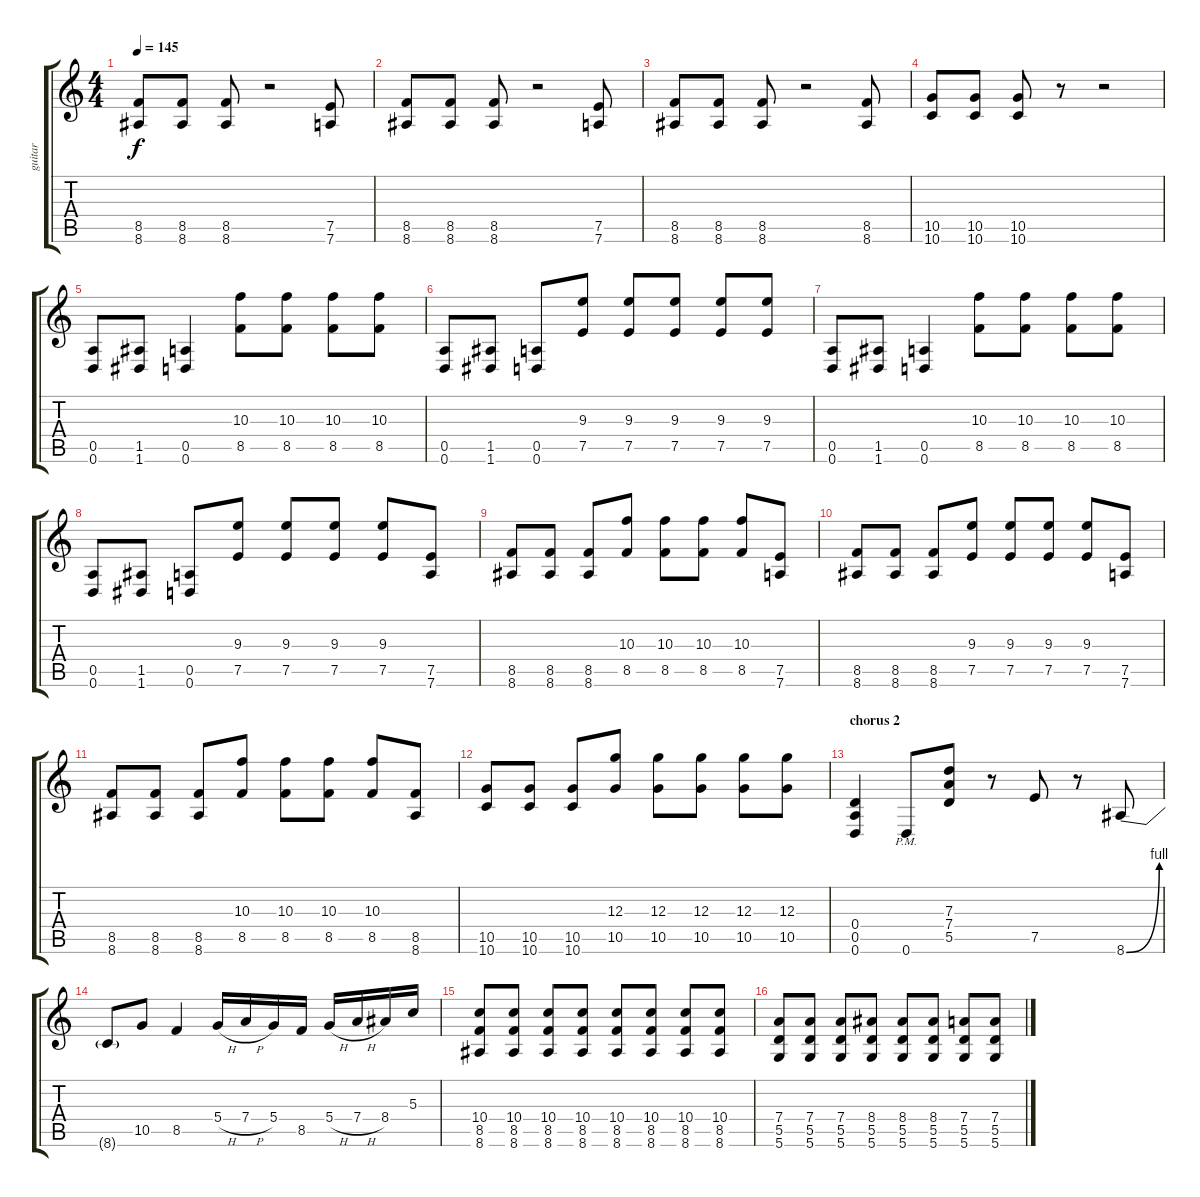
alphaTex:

\track ("guitar" "guitar") {instrument distortionguitar}
\staff {score tabs}
\tuning (E4 B3 G3 D3 A2 D2) {hide}
\ts (4 4)
\tempo 145
\clef g2
\ks c
(8.5 8.6).8{dy f} (8.5 8.6).8 (8.5 8.6).8 r.2 (7.5 7.6).8 |
(8.5 8.6).8 (8.5 8.6).8 (8.5 8.6).8 r.2 (7.5 7.6).8 |
(8.5 8.6).8 (8.5 8.6).8 (8.5 8.6).8 r.2 (8.5 8.6).8 |
(10.5 10.6).8 (10.5 10.6).8 (10.5 10.6).8 r.8 r.2 |
(0.5 0.6).8 (1.5 1.6).8 (0.5 0.6).4 (10.3 8.5).8 (10.3 8.5).8 (10.3 8.5).8 (10.3 8.5).8 |
(0.5 0.6).8 (1.5 1.6).8 (0.5 0.6).8 (9.3 7.5).8 (9.3 7.5).8 (9.3 7.5).8 (9.3 7.5).8 (9.3 7.5).8 |
(0.5 0.6).8 (1.5 1.6).8 (0.5 0.6).4 (10.3 8.5).8 (10.3 8.5).8 (10.3 8.5).8 (10.3 8.5).8 |
(0.5 0.6).8 (1.5 1.6).8 (0.5 0.6).8 (9.3 7.5).8 (9.3 7.5).8 (9.3 7.5).8 (9.3 7.5).8 (7.5 7.6).8 |
(8.5 8.6).8 (8.5 8.6).8 (8.5 8.6).8 (10.3 8.5).8 (10.3 8.5).8 (10.3 8.5).8 (10.3 8.5).8 (7.5 7.6).8 |
(8.5 8.6).8 (8.5 8.6).8 (8.5 8.6).8 (9.3 7.5).8 (9.3 7.5).8 (9.3 7.5).8 (9.3 7.5).8 (7.5 7.6).8 |
(8.5 8.6).8 (8.5 8.6).8 (8.5 8.6).8 (10.3 8.5).8 (10.3 8.5).8 (10.3 8.5).8 (10.3 8.5).8 (8.5 8.6).8 |
(10.5 10.6).8 (10.5 10.6).8 (10.5 10.6).8 (12.3 10.5).8 (12.3 10.5).8 (12.3 10.5).8 (12.3 10.5).8 (12.3 10.5).8 |
\section ("" "chorus 2")
(0.4 0.5 0.6).4 0.6{pm}.8 (7.3 7.4 5.5).8 r.8 7.5.8 r.8 8.6{be (bend 0 0 60 4)}.8 |
8.6{t}.8 10.5.8 8.5.4 5.4{h}.16 7.4{h}.16 5.4.16 8.5.16 5.4{h}.16 7.4{h}.16 8.4.16 5.3.16 |
(10.4 8.5 8.6).8 (10.4 8.5 8.6).8 (10.4 8.5 8.6).8 (10.4 8.5 8.6).8 (10.4 8.5 8.6).8 (10.4 8.5 8.6).8 (10.4 8.5 8.6).8 (10.4 8.5 8.6).8 |
(7.4 5.5 5.6).8 (7.4 5.5 5.6).8 (7.4 5.5 5.6).8 (8.4 5.5 5.6).8 (8.4 5.5 5.6).8 (8.4 5.5 5.6).8 (7.4 5.5 5.6).8 (7.4 5.5 5.6).8
